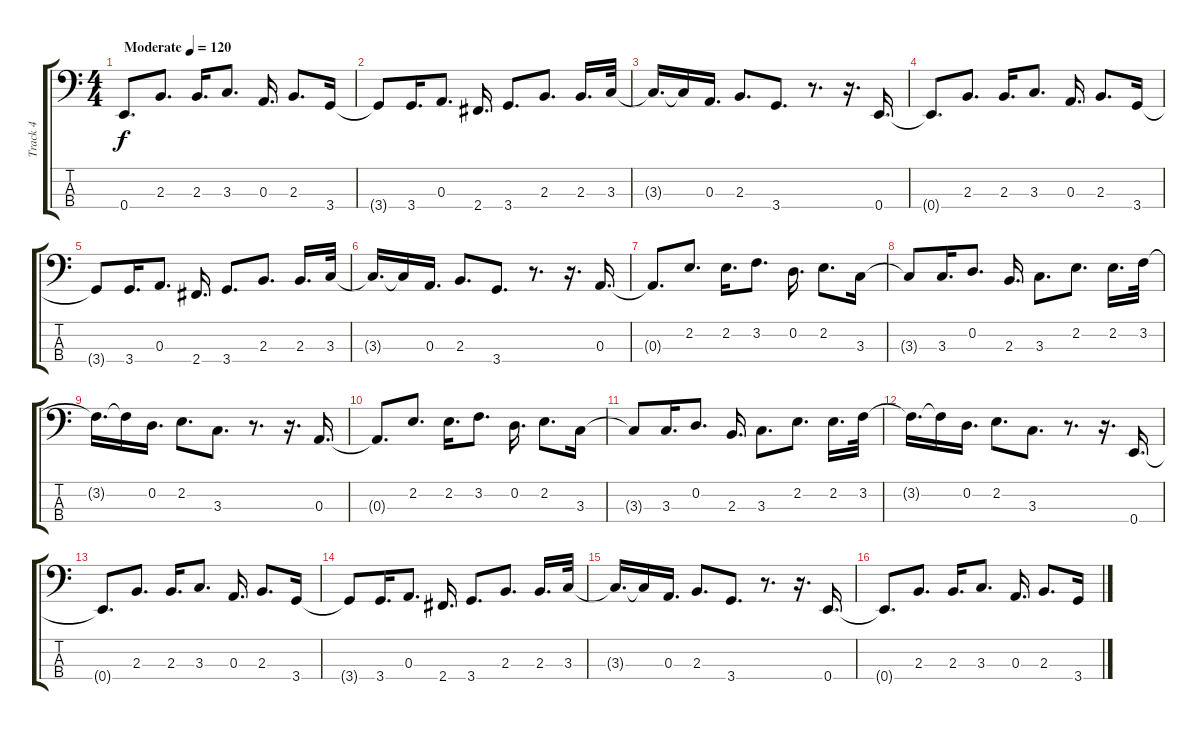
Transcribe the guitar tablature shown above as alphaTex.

\track ("Track 4" "Track 4") {instrument electricbassfinger}
\staff {score tabs}
\tuning (G2 D2 A1 E1) {hide}
\ts (4 4)
\tempo (120 "Moderate")
\clef f4
\ks c
0.4.8{d dy f instrument electricbassfinger} 2.3.8{d} 2.3.16{d} 3.3.8{d} 0.3.16{d} 2.3.8{d} 3.4.16 |
3.4{t}.8 3.4.16{d} 0.3.8{d} 2.4.16{d} 3.4.8{d} 2.3.8{d} 2.3.16{d} 3.3.32 |
3.3{t}.16{d} 3.3{t}.16 0.3.16{d} 2.3.8{d} 3.4.8{d} r.8{d} r.16{d} 0.4.16{d} |
0.4{t}.8{d} 2.3.8{d} 2.3.16{d} 3.3.8{d} 0.3.16{d} 2.3.8{d} 3.4.16 |
3.4{t}.8 3.4.16{d} 0.3.8{d} 2.4.16{d} 3.4.8{d} 2.3.8{d} 2.3.16{d} 3.3.32 |
3.3{t}.16{d} 3.3{t}.16 0.3.16{d} 2.3.8{d} 3.4.8{d} r.8{d} r.16{d} 0.3.16{d} |
0.3{t}.8{d} 2.2.8{d} 2.2.16{d} 3.2.8{d} 0.2.16{d} 2.2.8{d} 3.3.16 |
3.3{t}.8 3.3.16{d} 0.2.8{d} 2.3.16{d} 3.3.8{d} 2.2.8{d} 2.2.16{d} 3.2.32 |
3.2{t}.16{d} 3.2{t}.16 0.2.16{d} 2.2.8{d} 3.3.8{d} r.8{d} r.16{d} 0.3.16{d} |
0.3{t}.8{d} 2.2.8{d} 2.2.16{d} 3.2.8{d} 0.2.16{d} 2.2.8{d} 3.3.16 |
3.3{t}.8 3.3.16{d} 0.2.8{d} 2.3.16{d} 3.3.8{d} 2.2.8{d} 2.2.16{d} 3.2.32 |
3.2{t}.16{d} 3.2{t}.16 0.2.16{d} 2.2.8{d} 3.3.8{d} r.8{d} r.16{d} 0.4.16{d} |
0.4{t}.8{d} 2.3.8{d} 2.3.16{d} 3.3.8{d} 0.3.16{d} 2.3.8{d} 3.4.16 |
3.4{t}.8 3.4.16{d} 0.3.8{d} 2.4.16{d} 3.4.8{d} 2.3.8{d} 2.3.16{d} 3.3.32 |
3.3{t}.16{d} 3.3{t}.16 0.3.16{d} 2.3.8{d} 3.4.8{d} r.8{d} r.16{d} 0.4.16{d} |
0.4{t}.8{d} 2.3.8{d} 2.3.16{d} 3.3.8{d} 0.3.16{d} 2.3.8{d} 3.4.16
